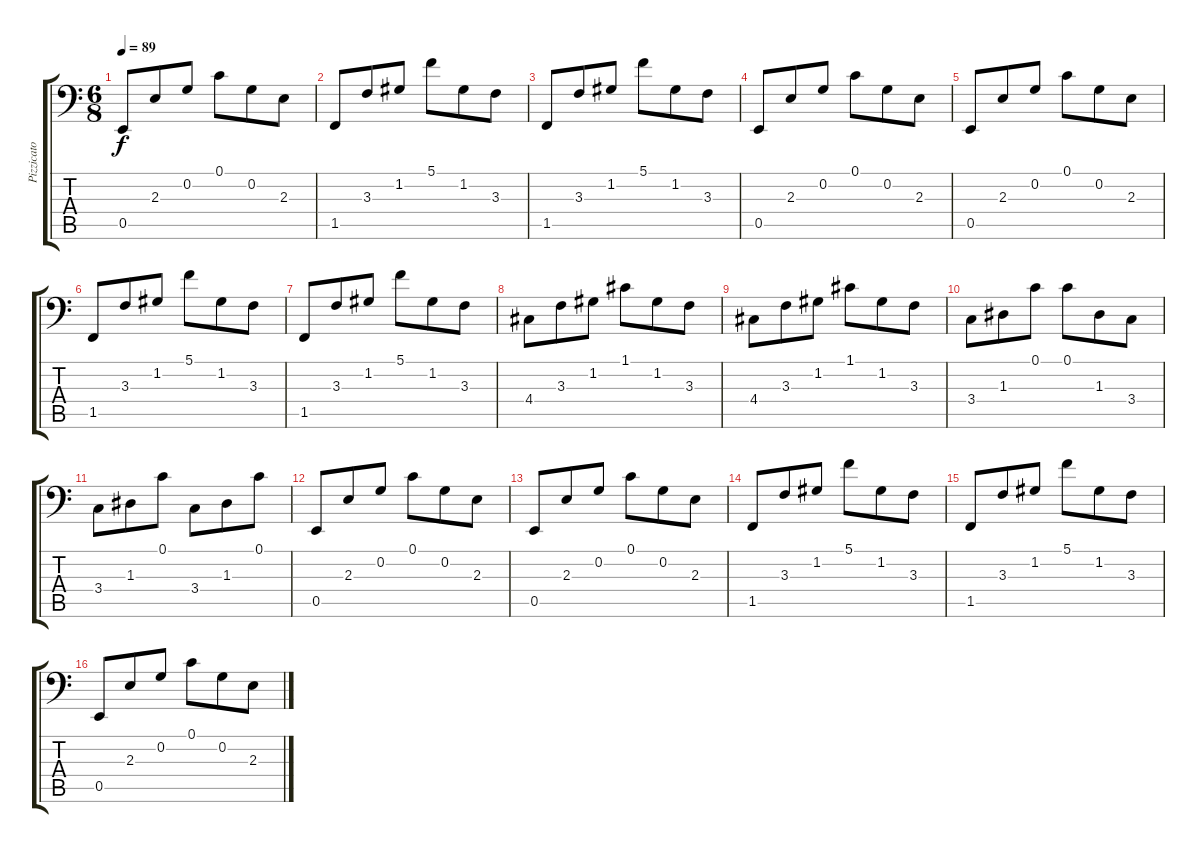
\track ("Pizzicato" "Pizzicato") {instrument electricbasspick}
\staff {score tabs}
\tuning (C3 G2 D2 A1 E1 B0) {hide}
\ts (6 8)
\tempo 89
\clef f4
\ks c
0.5.8{dy f} 2.3.8 0.2.8 0.1.8 0.2.8 2.3.8 |
1.5.8 3.3.8 1.2.8 5.1.8 1.2.8 3.3.8 |
1.5.8 3.3.8 1.2.8 5.1.8 1.2.8 3.3.8 |
0.5.8 2.3.8 0.2.8 0.1.8 0.2.8 2.3.8 |
0.5.8 2.3.8 0.2.8 0.1.8 0.2.8 2.3.8 |
1.5.8 3.3.8 1.2.8 5.1.8 1.2.8 3.3.8 |
1.5.8 3.3.8 1.2.8 5.1.8 1.2.8 3.3.8 |
4.4.8 3.3.8 1.2.8 1.1.8 1.2.8 3.3.8 |
4.4.8 3.3.8 1.2.8 1.1.8 1.2.8 3.3.8 |
3.4.8 1.3.8 0.1.8 0.1.8 1.3.8 3.4.8 |
3.4.8 1.3.8 0.1.8 3.4.8 1.3.8 0.1.8 |
0.5.8 2.3.8 0.2.8 0.1.8 0.2.8 2.3.8 |
0.5.8 2.3.8 0.2.8 0.1.8 0.2.8 2.3.8 |
1.5.8 3.3.8 1.2.8 5.1.8 1.2.8 3.3.8 |
1.5.8 3.3.8 1.2.8 5.1.8 1.2.8 3.3.8 |
0.5.8 2.3.8 0.2.8 0.1.8 0.2.8 2.3.8
